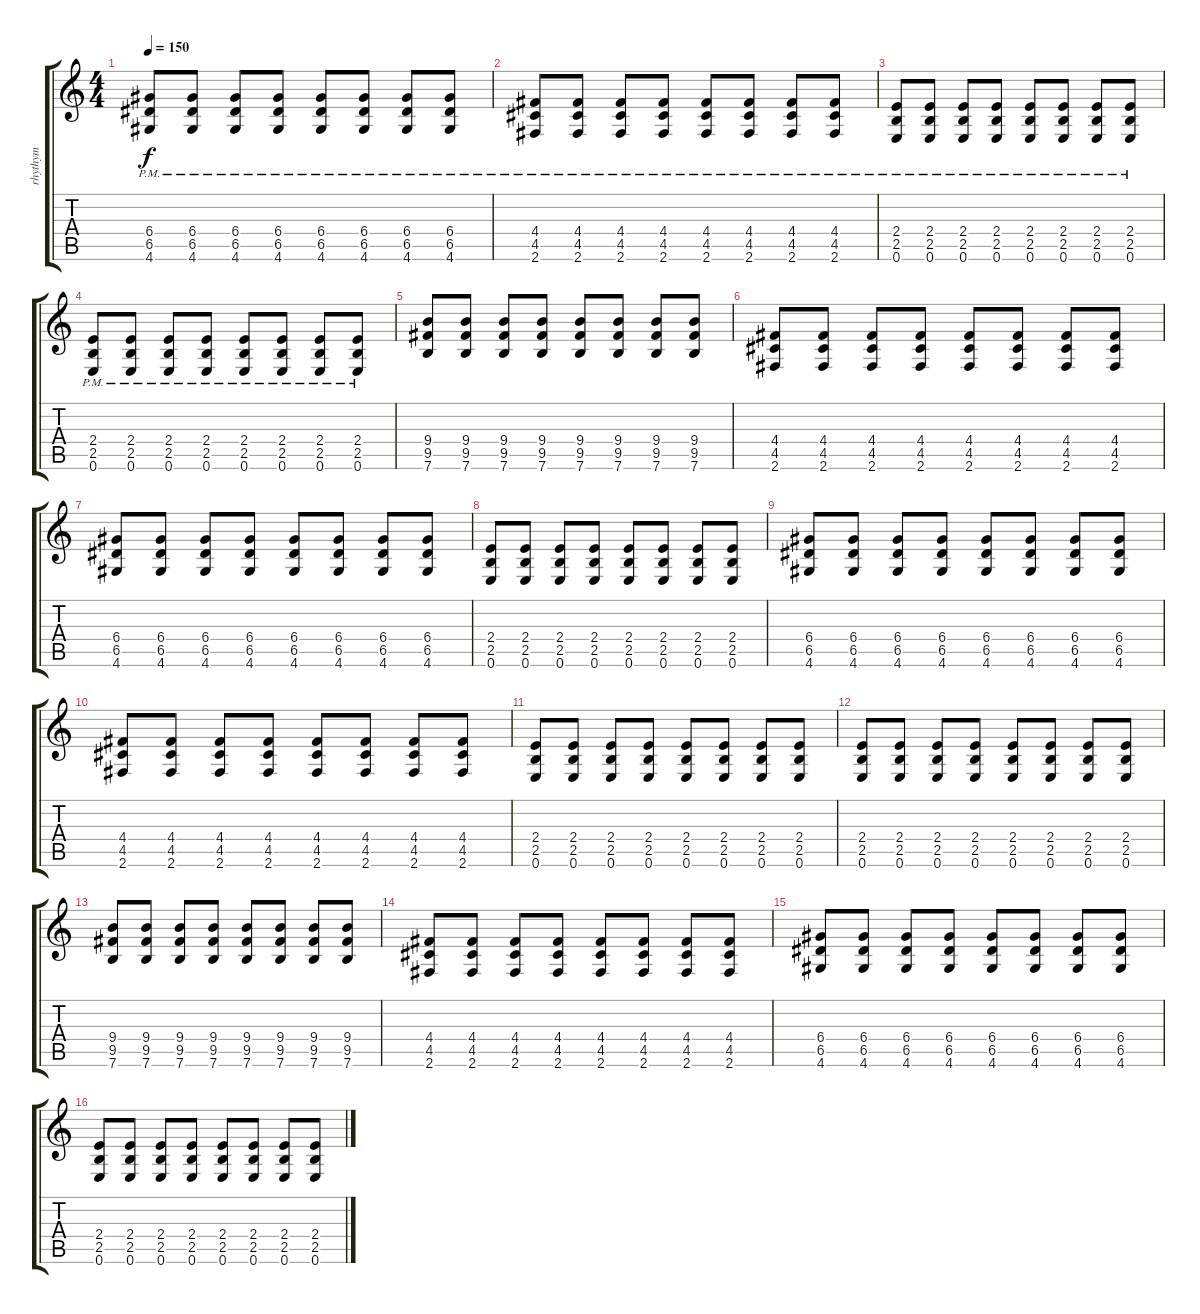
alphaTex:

\track ("rhythym" "rhythym") {instrument overdrivenguitar}
\staff {score tabs}
\tuning (E4 B3 G3 D3 A2 E2) {hide}
\ts (4 4)
\tempo 150
\clef g2
\ks c
(6.4{pm} 6.5{pm} 4.6{pm}).8{dy f} (6.4{pm} 6.5{pm} 4.6{pm}).8 (6.4{pm} 6.5{pm} 4.6{pm}).8 (6.4{pm} 6.5{pm} 4.6{pm}).8 (6.4{pm} 6.5{pm} 4.6{pm}).8 (6.4{pm} 6.5{pm} 4.6{pm}).8 (6.4{pm} 6.5{pm} 4.6{pm}).8 (6.4{pm} 6.5{pm} 4.6{pm}).8 |
(4.4{pm} 4.5{pm} 2.6{pm}).8 (4.4{pm} 4.5{pm} 2.6{pm}).8 (4.4{pm} 4.5{pm} 2.6{pm}).8 (4.4{pm} 4.5{pm} 2.6{pm}).8 (4.4{pm} 4.5{pm} 2.6{pm}).8 (4.4{pm} 4.5{pm} 2.6{pm}).8 (4.4{pm} 4.5{pm} 2.6{pm}).8 (4.4{pm} 4.5{pm} 2.6{pm}).8 |
(2.4{pm} 2.5{pm} 0.6{pm}).8 (2.4{pm} 2.5{pm} 0.6{pm}).8 (2.4{pm} 2.5{pm} 0.6{pm}).8 (2.4{pm} 2.5{pm} 0.6{pm}).8 (2.4{pm} 2.5{pm} 0.6{pm}).8 (2.4{pm} 2.5{pm} 0.6{pm}).8 (2.4{pm} 2.5{pm} 0.6{pm}).8 (2.4{pm} 2.5{pm} 0.6{pm}).8 |
(2.4{pm} 2.5{pm} 0.6{pm}).8 (2.4{pm} 2.5{pm} 0.6{pm}).8 (2.4{pm} 2.5{pm} 0.6{pm}).8 (2.4{pm} 2.5{pm} 0.6{pm}).8 (2.4{pm} 2.5{pm} 0.6{pm}).8 (2.4{pm} 2.5{pm} 0.6{pm}).8 (2.4{pm} 2.5{pm} 0.6{pm}).8 (2.4{pm} 2.5{pm} 0.6{pm}).8 |
(9.4 9.5 7.6).8 (9.4 9.5 7.6).8 (9.4 9.5 7.6).8 (9.4 9.5 7.6).8 (9.4 9.5 7.6).8 (9.4 9.5 7.6).8 (9.4 9.5 7.6).8 (9.4 9.5 7.6).8 |
(4.4 4.5 2.6).8 (4.4 4.5 2.6).8 (4.4 4.5 2.6).8 (4.4 4.5 2.6).8 (4.4 4.5 2.6).8 (4.4 4.5 2.6).8 (4.4 4.5 2.6).8 (4.4 4.5 2.6).8 |
(6.4 6.5 4.6).8 (6.4 6.5 4.6).8 (6.4 6.5 4.6).8 (6.4 6.5 4.6).8 (6.4 6.5 4.6).8 (6.4 6.5 4.6).8 (6.4 6.5 4.6).8 (6.4 6.5 4.6).8 |
(2.4 2.5 0.6).8 (2.4 2.5 0.6).8 (2.4 2.5 0.6).8 (2.4 2.5 0.6).8 (2.4 2.5 0.6).8 (2.4 2.5 0.6).8 (2.4 2.5 0.6).8 (2.4 2.5 0.6).8 |
(6.4 6.5 4.6).8 (6.4 6.5 4.6).8 (6.4 6.5 4.6).8 (6.4 6.5 4.6).8 (6.4 6.5 4.6).8 (6.4 6.5 4.6).8 (6.4 6.5 4.6).8 (6.4 6.5 4.6).8 |
(4.4 4.5 2.6).8 (4.4 4.5 2.6).8 (4.4 4.5 2.6).8 (4.4 4.5 2.6).8 (4.4 4.5 2.6).8 (4.4 4.5 2.6).8 (4.4 4.5 2.6).8 (4.4 4.5 2.6).8 |
(2.4 2.5 0.6).8 (2.4 2.5 0.6).8 (2.4 2.5 0.6).8 (2.4 2.5 0.6).8 (2.4 2.5 0.6).8 (2.4 2.5 0.6).8 (2.4 2.5 0.6).8 (2.4 2.5 0.6).8 |
(2.4 2.5 0.6).8 (2.4 2.5 0.6).8 (2.4 2.5 0.6).8 (2.4 2.5 0.6).8 (2.4 2.5 0.6).8 (2.4 2.5 0.6).8 (2.4 2.5 0.6).8 (2.4 2.5 0.6).8 |
(9.4 9.5 7.6).8 (9.4 9.5 7.6).8 (9.4 9.5 7.6).8 (9.4 9.5 7.6).8 (9.4 9.5 7.6).8 (9.4 9.5 7.6).8 (9.4 9.5 7.6).8 (9.4 9.5 7.6).8 |
(4.4 4.5 2.6).8 (4.4 4.5 2.6).8 (4.4 4.5 2.6).8 (4.4 4.5 2.6).8 (4.4 4.5 2.6).8 (4.4 4.5 2.6).8 (4.4 4.5 2.6).8 (4.4 4.5 2.6).8 |
(6.4 6.5 4.6).8 (6.4 6.5 4.6).8 (6.4 6.5 4.6).8 (6.4 6.5 4.6).8 (6.4 6.5 4.6).8 (6.4 6.5 4.6).8 (6.4 6.5 4.6).8 (6.4 6.5 4.6).8 |
(2.4 2.5 0.6).8 (2.4 2.5 0.6).8 (2.4 2.5 0.6).8 (2.4 2.5 0.6).8 (2.4 2.5 0.6).8 (2.4 2.5 0.6).8 (2.4 2.5 0.6).8 (2.4 2.5 0.6).8
